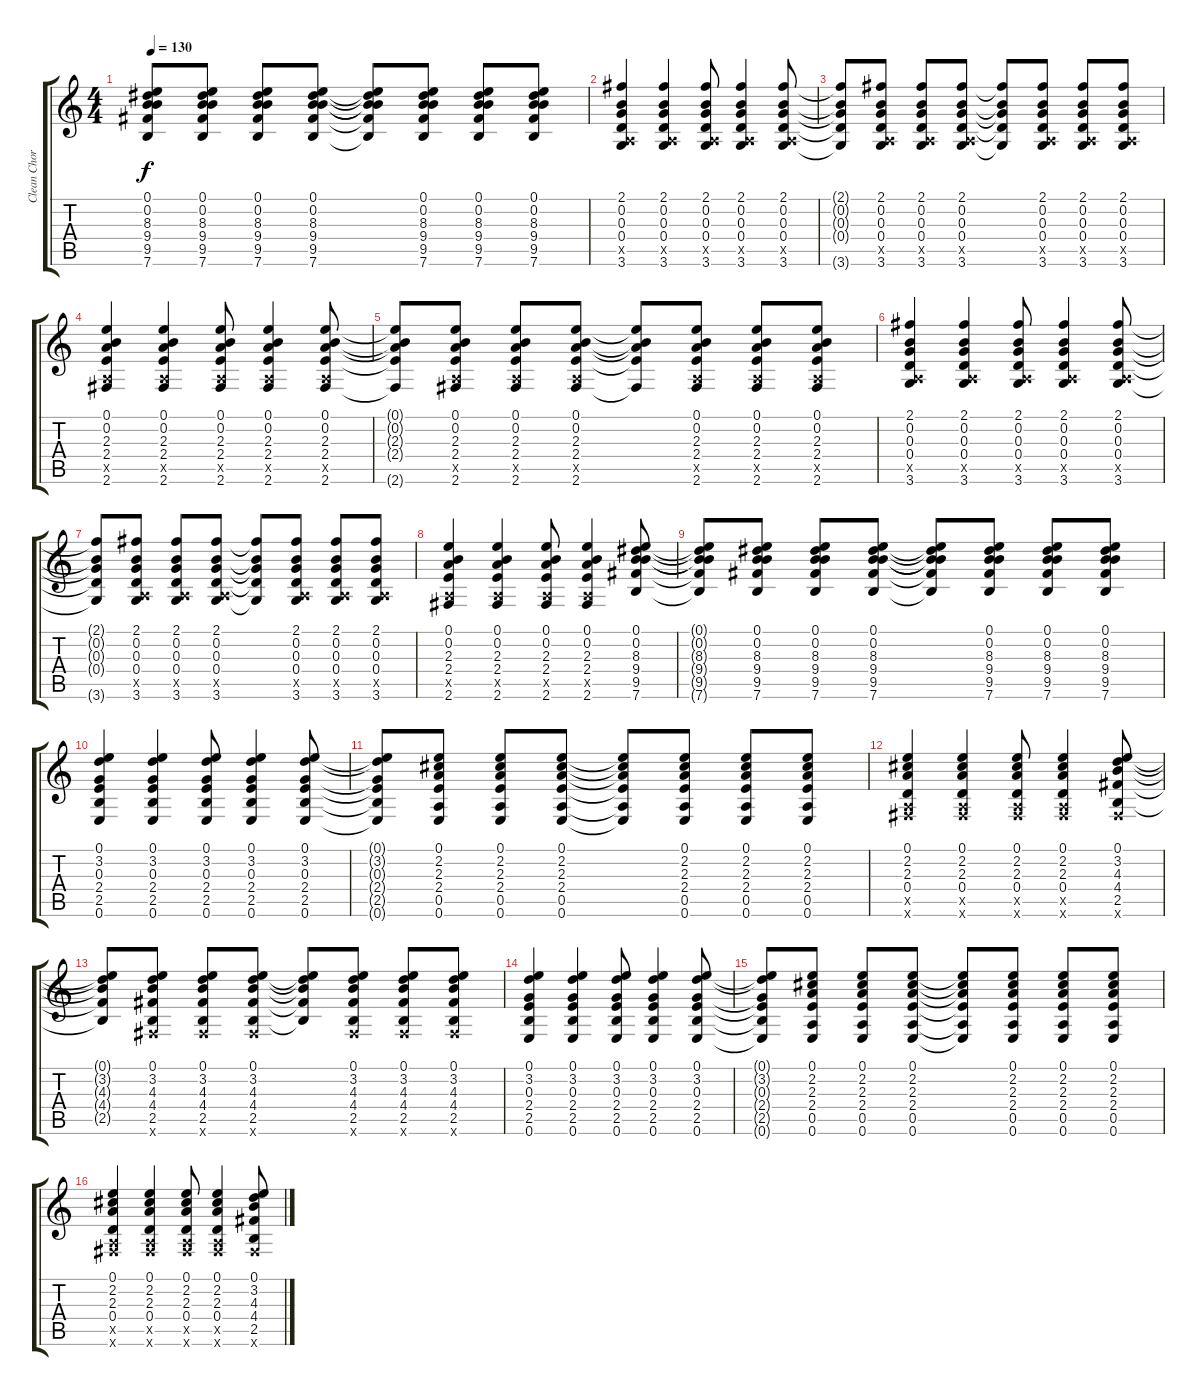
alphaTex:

\track ("Clean Chorused" "Clean Chor") {instrument electricguitarclean}
\staff {score tabs}
\tuning (E4 B3 G3 D3 A2 E2) {hide}
\ts (4 4)
\tempo 130
\clef g2
\ks c
(0.1{t} 0.2{t} 8.3{t} 9.4{t} 9.5{t} 7.6{t}).8{dy f} (0.1 0.2 8.3 9.4 9.5 7.6).8 (0.1 0.2 8.3 9.4 9.5 7.6).8 (0.1 0.2 8.3 9.4 9.5 7.6).8 (0.1{t} 0.2{t} 8.3{t} 9.4{t} 9.5{t} 7.6{t}).8 (0.1 0.2 8.3 9.4 9.5 7.6).8 (0.1 0.2 8.3 9.4 9.5 7.6).8 (0.1 0.2 8.3 9.4 9.5 7.6).8 |
(2.1 0.2 0.3 0.4 0.5{x} 3.6).4 (2.1 0.2 0.3 0.4 0.5{x} 3.6).4 (2.1 0.2 0.3 0.4 0.5{x} 3.6).8 (2.1 0.2 0.3 0.4 0.5{x} 3.6).4 (2.1 0.2 0.3 0.4 0.5{x} 3.6).8 |
(2.1{t} 0.2{t} 0.3{t} 0.4{t} 3.6{t}).8 (2.1 0.2 0.3 0.4 0.5{x} 3.6).8 (2.1 0.2 0.3 0.4 0.5{x} 3.6).8 (2.1 0.2 0.3 0.4 0.5{x} 3.6).8 (2.1{t} 0.2{t} 0.3{t} 0.4{t} 3.6{t}).8 (2.1 0.2 0.3 0.4 0.5{x} 3.6).8 (2.1 0.2 0.3 0.4 0.5{x} 3.6).8 (2.1 0.2 0.3 0.4 0.5{x} 3.6).8 |
(0.1 0.2 2.3 2.4 0.5{x} 2.6).4 (0.1 0.2 2.3 2.4 0.5{x} 2.6).4 (0.1 0.2 2.3 2.4 0.5{x} 2.6).8 (0.1 0.2 2.3 2.4 0.5{x} 2.6).4 (0.1 0.2 2.3 2.4 0.5{x} 2.6).8 |
(0.1{t} 0.2{t} 2.3{t} 2.4{t} 2.6{t}).8 (0.1 0.2 2.3 2.4 0.5{x} 2.6).8 (0.1 0.2 2.3 2.4 0.5{x} 2.6).8 (0.1 0.2 2.3 2.4 0.5{x} 2.6).8 (0.1{t} 0.2{t} 2.3{t} 2.4{t} 2.6{t}).8 (0.1 0.2 2.3 2.4 0.5{x} 2.6).8 (0.1 0.2 2.3 2.4 0.5{x} 2.6).8 (0.1 0.2 2.3 2.4 0.5{x} 2.6).8 |
(2.1 0.2 0.3 0.4 0.5{x} 3.6).4 (2.1 0.2 0.3 0.4 0.5{x} 3.6).4 (2.1 0.2 0.3 0.4 0.5{x} 3.6).8 (2.1 0.2 0.3 0.4 0.5{x} 3.6).4 (2.1 0.2 0.3 0.4 0.5{x} 3.6).8 |
(2.1{t} 0.2{t} 0.3{t} 0.4{t} 3.6{t}).8 (2.1 0.2 0.3 0.4 0.5{x} 3.6).8 (2.1 0.2 0.3 0.4 0.5{x} 3.6).8 (2.1 0.2 0.3 0.4 0.5{x} 3.6).8 (2.1{t} 0.2{t} 0.3{t} 0.4{t} 3.6{t}).8 (2.1 0.2 0.3 0.4 0.5{x} 3.6).8 (2.1 0.2 0.3 0.4 0.5{x} 3.6).8 (2.1 0.2 0.3 0.4 0.5{x} 3.6).8 |
(0.1 0.2 2.3 2.4 0.5{x} 2.6).4 (0.1 0.2 2.3 2.4 0.5{x} 2.6).4 (0.1 0.2 2.3 2.4 0.5{x} 2.6).8 (0.1 0.2 2.3 2.4 0.5{x} 2.6).4 (0.1 0.2 8.3 9.4 9.5 7.6).8 |
(0.1{t} 0.2{t} 8.3{t} 9.4{t} 9.5{t} 7.6{t}).8 (0.1 0.2 8.3 9.4 9.5 7.6).8 (0.1 0.2 8.3 9.4 9.5 7.6).8 (0.1 0.2 8.3 9.4 9.5 7.6).8 (0.1{t} 0.2{t} 8.3{t} 9.4{t} 9.5{t} 7.6{t}).8 (0.1 0.2 8.3 9.4 9.5 7.6).8 (0.1 0.2 8.3 9.4 9.5 7.6).8 (0.1 0.2 8.3 9.4 9.5 7.6).8 |
(0.1 3.2 0.3 2.4 2.5 0.6).4 (0.1 3.2 0.3 2.4 2.5 0.6).4 (0.1 3.2 0.3 2.4 2.5 0.6).8 (0.1 3.2 0.3 2.4 2.5 0.6).4 (0.1 3.2 0.3 2.4 2.5 0.6).8 |
(0.1{t} 3.2{t} 0.3{t} 2.4{t} 2.5{t} 0.6{t}).8 (0.1 2.2 2.3 2.4 0.5 0.6).8 (0.1 2.2 2.3 2.4 0.5 0.6).8 (0.1 2.2 2.3 2.4 0.5 0.6).8 (0.1{t} 2.2{t} 2.3{t} 2.4{t} 0.5{t} 0.6{t}).8 (0.1 2.2 2.3 2.4 0.5 0.6).8 (0.1 2.2 2.3 2.4 0.5 0.6).8 (0.1 2.2 2.3 2.4 0.5 0.6).8 |
(0.1 2.2 2.3 0.4 0.5{x} 2.6{x}).4 (0.1 2.2 2.3 0.4 0.5{x} 2.6{x}).4 (0.1 2.2 2.3 0.4 0.5{x} 2.6{x}).8 (0.1 2.2 2.3 0.4 0.5{x} 2.6{x}).4 (0.1 3.2 4.3 4.4 2.5 2.6{x}).8 |
(0.1{t} 3.2{t} 4.3{t} 4.4{t} 2.5{t}).8 (0.1 3.2 4.3 4.4 2.5 2.6{x}).8 (0.1 3.2 4.3 4.4 2.5 2.6{x}).8 (0.1 3.2 4.3 4.4 2.5 2.6{x}).8 (0.1{t} 3.2{t} 4.3{t} 4.4{t} 2.5{t}).8 (0.1 3.2 4.3 4.4 2.5 2.6{x}).8 (0.1 3.2 4.3 4.4 2.5 2.6{x}).8 (0.1 3.2 4.3 4.4 2.5 2.6{x}).8 |
(0.1 3.2 0.3 2.4 2.5 0.6).4 (0.1 3.2 0.3 2.4 2.5 0.6).4 (0.1 3.2 0.3 2.4 2.5 0.6).8 (0.1 3.2 0.3 2.4 2.5 0.6).4 (0.1 3.2 0.3 2.4 2.5 0.6).8 |
(0.1{t} 3.2{t} 0.3{t} 2.4{t} 2.5{t} 0.6{t}).8 (0.1 2.2 2.3 2.4 0.5 0.6).8 (0.1 2.2 2.3 2.4 0.5 0.6).8 (0.1 2.2 2.3 2.4 0.5 0.6).8 (0.1{t} 2.2{t} 2.3{t} 2.4{t} 0.5{t} 0.6{t}).8 (0.1 2.2 2.3 2.4 0.5 0.6).8 (0.1 2.2 2.3 2.4 0.5 0.6).8 (0.1 2.2 2.3 2.4 0.5 0.6).8 |
(0.1 2.2 2.3 0.4 0.5{x} 2.6{x}).4 (0.1 2.2 2.3 0.4 0.5{x} 2.6{x}).4 (0.1 2.2 2.3 0.4 0.5{x} 2.6{x}).8 (0.1 2.2 2.3 0.4 0.5{x} 2.6{x}).4 (0.1 3.2 4.3 4.4 2.5 2.6{x}).8
